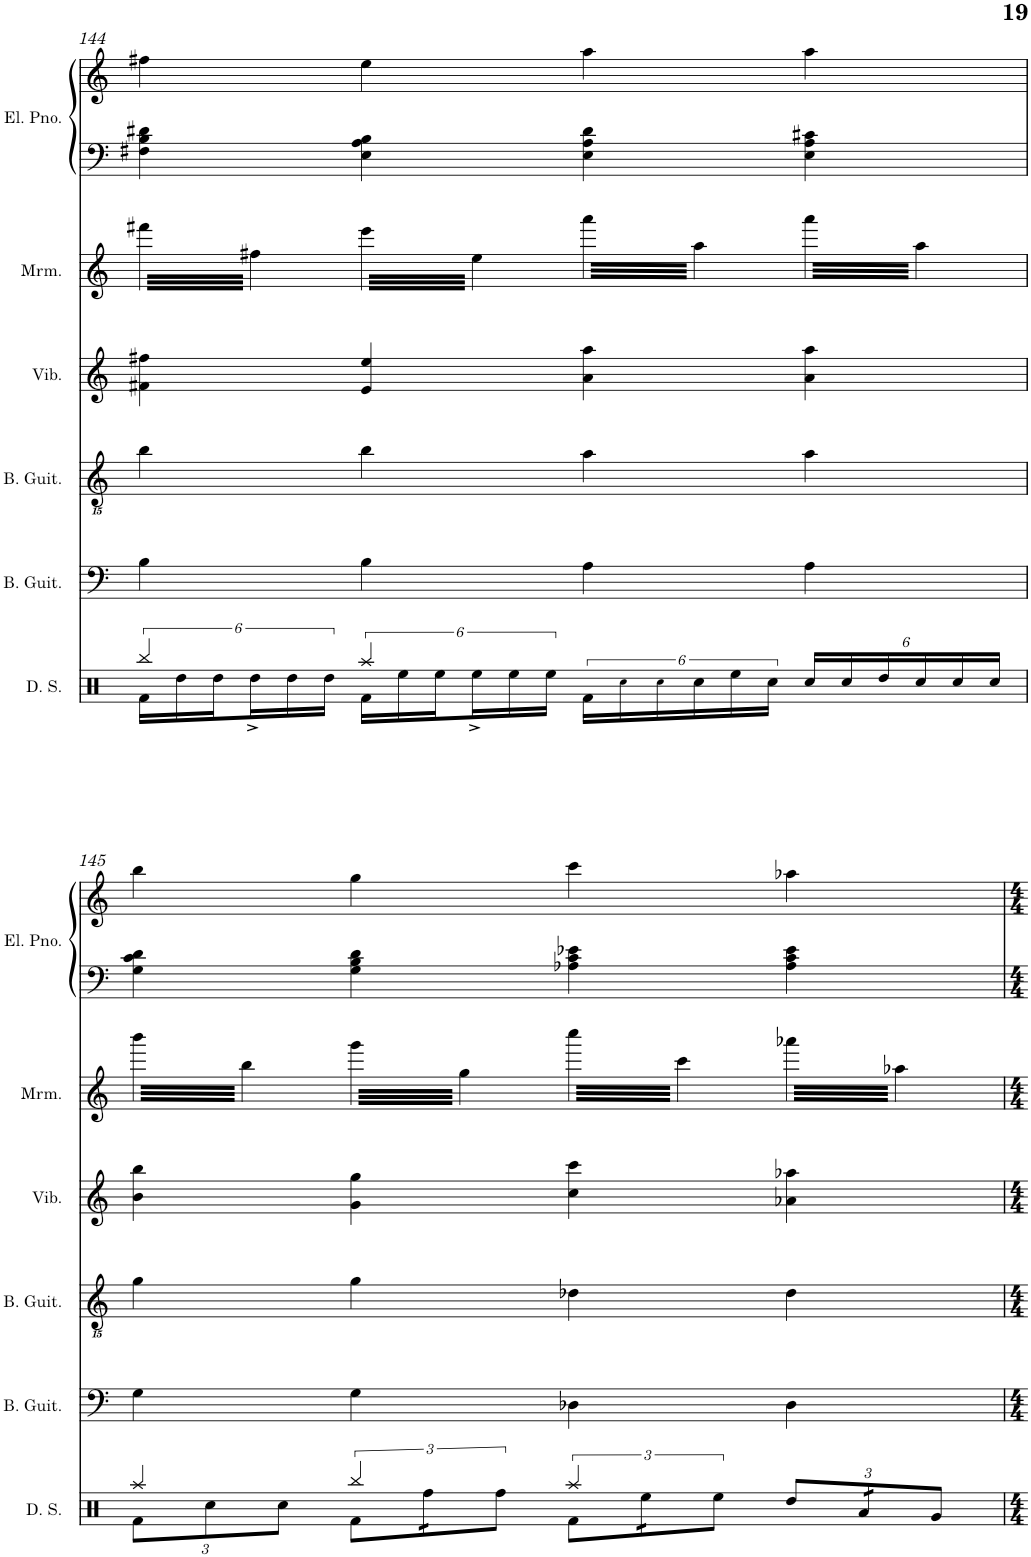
**kern	**kern	**kern	**kern	**kern	**kern	**kern
*part6	*part5	*part4	*part3	*part2	*part1	*part1
*staff7	*staff6	*staff5	*staff4	*staff3	*staff2	*staff1
*I"MDL Drum Set	*I"Bass Guitar	*I"Bass Guitar	*I"Vibraphone	*I"Marimba	*I"Electric Piano	*
*I'D. S.	*I'B. Guit.	*I'B. Guit.	*I'Vib.	*I'Mrm.	*I'El. Pno.	*
!!LO:PB:g=z
*clefX	*clefF4	*clefGvv2	*clefG2	*clefG2	*clefF4	*clefG2
*	*Trd7c12	*Trd7c12	*	*	*	*
*k[]	*k[]	*k[]	*k[]	*k[]	*k[]	*k[]
*M4/4	*M4/4	*M4/4	*M4/4	*M4/4	*M4/4	*M4/4
=144	=144	=144	=144	=144	=144	=144
*^	*	*	*	*	*	*
*	*	*	*	*	*tremolo	*	*
24Rf\LL	4Rbb/	4B\	4B\	4f#X\ 4ff#X\	64fff#X\LLLL	4F#X\ 4B\ 4d#X\	4ff#X\
.	.	.	.	.	64ff#X\	.	.
.	.	.	.	.	64fff#X\	.	.
24Rdd\	.	.	.	.	.	.	.
.	.	.	.	.	64ff#X\	.	.
.	.	.	.	.	64fff#X\	.	.
.	.	.	.	.	64ff#X\	.	.
24Rdd\J	.	.	.	.	.	.	.
.	.	.	.	.	64fff#X\	.	.
.	.	.	.	.	64ff#X\	.	.
24Rdd^\L	.	.	.	.	64fff#X\	.	.
.	.	.	.	.	64ff#X\	.	.
.	.	.	.	.	64fff#X\	.	.
24Rdd\	.	.	.	.	.	.	.
.	.	.	.	.	64ff#X\	.	.
.	.	.	.	.	64fff#X\	.	.
.	.	.	.	.	64ff#X\	.	.
24Rdd\JJ	.	.	.	.	.	.	.
.	.	.	.	.	64fff#X\	.	.
.	.	.	.	.	64ff#X\JJJJ	.	.
24Rf\LL	4Raa/	4B\	4B\	4e/ 4ee/	64eee\LLLL	4E\ 4A\ 4B\	4ee\
.	.	.	.	.	64ee\	.	.
.	.	.	.	.	64eee\	.	.
24Ree\	.	.	.	.	.	.	.
.	.	.	.	.	64ee\	.	.
.	.	.	.	.	64eee\	.	.
.	.	.	.	.	64ee\	.	.
24Ree\J	.	.	.	.	.	.	.
.	.	.	.	.	64eee\	.	.
.	.	.	.	.	64ee\	.	.
24Ree^\L	.	.	.	.	64eee\	.	.
.	.	.	.	.	64ee\	.	.
.	.	.	.	.	64eee\	.	.
24Ree\	.	.	.	.	.	.	.
.	.	.	.	.	64ee\	.	.
.	.	.	.	.	64eee\	.	.
.	.	.	.	.	64ee\	.	.
24Ree\JJ	.	.	.	.	.	.	.
.	.	.	.	.	64eee\	.	.
.	.	.	.	.	64ee\JJJJ	.	.
24Rf\LL	2ryy	4A\	4A\	4a\ 4aa\	64aaa\LLLL	4E\ 4A\ 4d#\	4aa\
.	.	.	.	.	64aa\	.	.
.	.	.	.	.	64aaa\	.	.
24Rcc!\	.	.	.	.	.	.	.
.	.	.	.	.	64aa\	.	.
.	.	.	.	.	64aaa\	.	.
.	.	.	.	.	64aa\	.	.
24Rcc!\	.	.	.	.	.	.	.
.	.	.	.	.	64aaa\	.	.
.	.	.	.	.	64aa\	.	.
24Rcc\	.	.	.	.	64aaa\	.	.
.	.	.	.	.	64aa\	.	.
.	.	.	.	.	64aaa\	.	.
24Ree\	.	.	.	.	.	.	.
.	.	.	.	.	64aa\	.	.
.	.	.	.	.	64aaa\	.	.
.	.	.	.	.	64aa\	.	.
24Rcc\JJ	.	.	.	.	.	.	.
.	.	.	.	.	64aaa\	.	.
.	.	.	.	.	64aa\JJJJ	.	.
*Xbrackettup	*	*	*	*	*	*	*
24Rcc/LL	.	4A\	4A\	4a\ 4aa\	64aaa\LLLL	4E\ 4A\ 4c#X\	4aa\
.	.	.	.	.	64aa\	.	.
.	.	.	.	.	64aaa\	.	.
24Rcc/	.	.	.	.	.	.	.
.	.	.	.	.	64aa\	.	.
.	.	.	.	.	64aaa\	.	.
.	.	.	.	.	64aa\	.	.
24Rdd/	.	.	.	.	.	.	.
.	.	.	.	.	64aaa\	.	.
.	.	.	.	.	64aa\	.	.
24Rcc/	.	.	.	.	64aaa\	.	.
.	.	.	.	.	64aa\	.	.
.	.	.	.	.	64aaa\	.	.
24Rcc/	.	.	.	.	.	.	.
.	.	.	.	.	64aa\	.	.
.	.	.	.	.	64aaa\	.	.
.	.	.	.	.	64aa\	.	.
24Rcc/JJ	.	.	.	.	.	.	.
.	.	.	.	.	64aaa\	.	.
.	.	.	.	.	64aa\JJJJ	.	.
!!LO:LB:g=z
=145	=145	=145	=145	=145	=145	=145	=145
12Rf\L	4Raa/	4G\	4G\	4b\ 4bb\	64bbb\LLLL	4G\ 4c\ 4d\	4bb\
.	.	.	.	.	64bb\	.	.
.	.	.	.	.	64bbb\	.	.
.	.	.	.	.	64bb\	.	.
.	.	.	.	.	64bbb\	.	.
.	.	.	.	.	64bb\	.	.
12Rcc\	.	.	.	.	.	.	.
.	.	.	.	.	64bbb\	.	.
.	.	.	.	.	64bb\	.	.
.	.	.	.	.	64bbb\	.	.
.	.	.	.	.	64bb\	.	.
.	.	.	.	.	64bbb\	.	.
12Rcc\J	.	.	.	.	.	.	.
.	.	.	.	.	64bb\	.	.
.	.	.	.	.	64bbb\	.	.
.	.	.	.	.	64bb\	.	.
.	.	.	.	.	64bbb\	.	.
.	.	.	.	.	64bb\JJJJ	.	.
*brackettup	*	*	*	*	*	*	*
12Rf\L	4Rbb/	4G\	4G\	4g\ 4gg\	64ggg\LLLL	4G\ 4B\ 4d\	4gg\
.	.	.	.	.	64gg\	.	.
.	.	.	.	.	64ggg\	.	.
.	.	.	.	.	64gg\	.	.
.	.	.	.	.	64ggg\	.	.
.	.	.	.	.	64gg\	.	.
*tremolo	*	*	*	*	*	*	*
24Rff\	.	.	.	.	.	.	.
.	.	.	.	.	64ggg\	.	.
.	.	.	.	.	64gg\	.	.
24Rff\	.	.	.	.	64ggg\	.	.
*Xtremolo	*	*	*	*	*	*	*
.	.	.	.	.	64gg\	.	.
.	.	.	.	.	64ggg\	.	.
12Rff\J	.	.	.	.	.	.	.
.	.	.	.	.	64gg\	.	.
.	.	.	.	.	64ggg\	.	.
.	.	.	.	.	64gg\	.	.
.	.	.	.	.	64ggg\	.	.
.	.	.	.	.	64gg\JJJJ	.	.
12Rf\L	4Raa/	4D-X\	4D-X\	4cc\ 4ccc\	64cccc\LLLL	4A-X\ 4c\ 4e-X\	4ccc\
.	.	.	.	.	64ccc\	.	.
.	.	.	.	.	64cccc\	.	.
.	.	.	.	.	64ccc\	.	.
.	.	.	.	.	64cccc\	.	.
.	.	.	.	.	64ccc\	.	.
*tremolo	*	*	*	*	*	*	*
24Ree\	.	.	.	.	.	.	.
.	.	.	.	.	64cccc\	.	.
.	.	.	.	.	64ccc\	.	.
24Ree\	.	.	.	.	64cccc\	.	.
*Xtremolo	*	*	*	*	*	*	*
.	.	.	.	.	64ccc\	.	.
.	.	.	.	.	64cccc\	.	.
12Ree\J	.	.	.	.	.	.	.
.	.	.	.	.	64ccc\	.	.
.	.	.	.	.	64cccc\	.	.
.	.	.	.	.	64ccc\	.	.
.	.	.	.	.	64cccc\	.	.
.	.	.	.	.	64ccc\JJJJ	.	.
*Xbrackettup	*	*	*	*	*	*	*
12Rdd/L	4ryy	4D-\	4D-\	4a-X\ 4aa-X\	64aaa-X\LLLL	4A-\ 4c\ 4e-\	4aa-X\
.	.	.	.	.	64aa-X\	.	.
.	.	.	.	.	64aaa-X\	.	.
.	.	.	.	.	64aa-X\	.	.
.	.	.	.	.	64aaa-X\	.	.
.	.	.	.	.	64aa-X\	.	.
*tremolo	*	*	*	*	*	*	*
24Ra/	.	.	.	.	.	.	.
.	.	.	.	.	64aaa-X\	.	.
.	.	.	.	.	64aa-X\	.	.
24Ra/	.	.	.	.	64aaa-X\	.	.
*Xtremolo	*	*	*	*	*	*	*
.	.	.	.	.	64aa-X\	.	.
.	.	.	.	.	64aaa-X\	.	.
12Rg/J	.	.	.	.	.	.	.
.	.	.	.	.	64aa-X\	.	.
.	.	.	.	.	64aaa-X\	.	.
.	.	.	.	.	64aa-X\	.	.
.	.	.	.	.	64aaa-X\	.	.
.	.	.	.	.	64aa-X\JJJJ	.	.
*	*	*	*	*	*Xtremolo	*	*
.	.	.	.	.	.	.	.
.	.	.	.	.	.	.	.
.	.	.	.	.	.	.	.
.	.	.	.	.	.	.	.
.	.	.	.	.	.	.	.
.	.	.	.	.	.	.	.
.	.	.	.	.	.	.	.
.	.	.	.	.	.	.	.
*v	*v	*	*	*	*	*	*
=	=	=	=	=	=	=
*-	*-	*-	*-	*-	*-	*-
